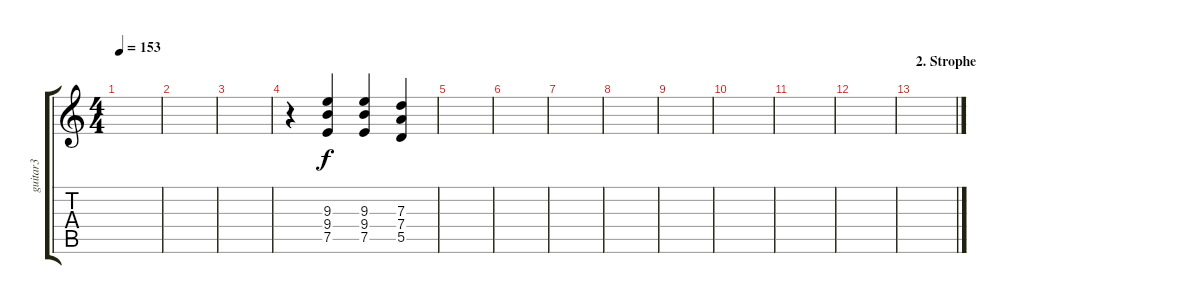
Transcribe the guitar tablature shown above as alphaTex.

\track ("guitar3" "guitar3") {instrument distortionguitar}
\staff {score tabs}
\tuning (E4 B3 G3 D3 A2 E2) {hide}
\ts (4 4)
\tempo 153
\clef g2
\ks c
|
|
|
r.4 (9.3 9.4 7.5).4 (9.3 9.4 7.5).4 (7.3 7.4 5.5).4 |
|
|
|
|
|
|
|
|
\section ("" "2. Strophe")
